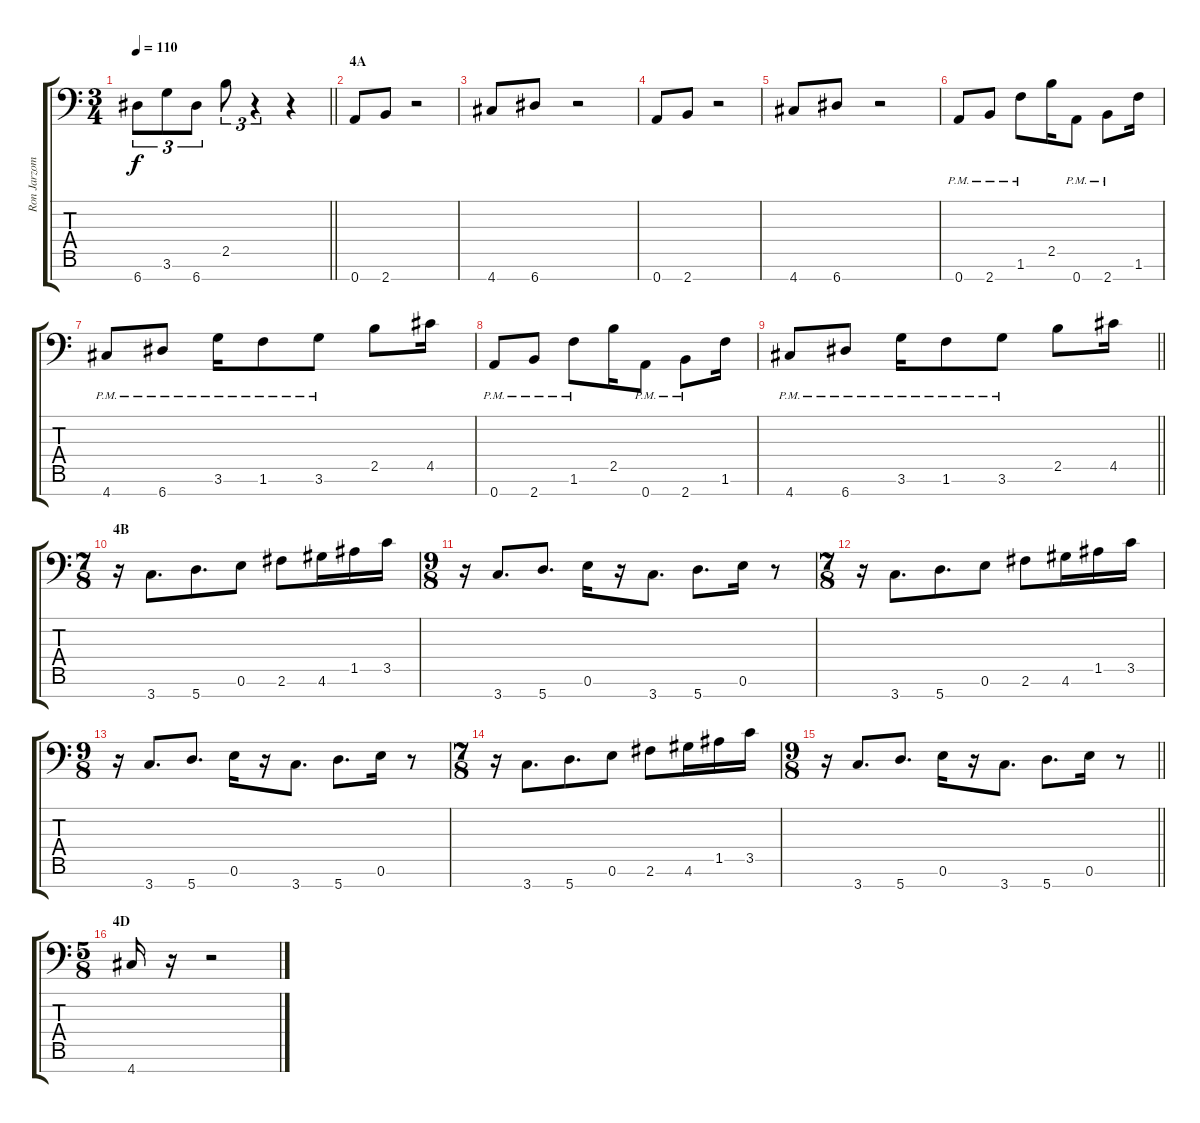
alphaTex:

\track ("Ron Jarzombek - Rhythm R" "Ron Jarzom") {instrument distortionguitar}
\staff {score tabs}
\tuning (E4 B3 G3 D3 A2 E2 A1) {hide}
\ts (3 4)
\tempo 110
\clef f4
\barLineRight lightlight
\ks c
6.7.8{tu (3 2) dy f} 3.6.8{tu (3 2)} 6.7.8{tu (3 2)} 2.5.8{tu (3 2)} r.4{tu (3 2)} r.4 |
\section ("" "4A")
0.7.8{volume 16} 2.7.8 r.2 |
4.7.8 6.7.8 r.2 |
0.7.8 2.7.8 r.2 |
4.7.8 6.7.8 r.2 |
0.7{pm}.8 2.7{pm}.8 1.6{pm}.8 2.5.16 0.7{pm}.8 2.7{pm}.8 1.6.16 |
4.7{pm}.8 6.7{pm}.8 3.6{pm}.16 1.6{pm}.8 3.6{pm}.8 2.5.8 4.5.16 |
0.7{pm}.8 2.7{pm}.8 1.6{pm}.8 2.5.16 0.7{pm}.8 2.7{pm}.8 1.6.16 |
\barLineRight lightlight
4.7{pm}.8 6.7{pm}.8 3.6{pm}.16 1.6{pm}.8 3.6{pm}.8 2.5.8 4.5.16 |
\ts (7 8)
\section ("" "4B")
r.16{volume 14} 3.7.8{d} 5.7.8{d} 0.6.8 2.6.8 4.6.16 1.5.16 3.5.16 |
\ts (9 8)
r.16 3.7.8{d} 5.7.8{d} 0.6.16 r.16 3.7.8{d} 5.7.8{d} 0.6.16 r.8 |
\ts (7 8)
r.16 3.7.8{d} 5.7.8{d} 0.6.8 2.6.8 4.6.16 1.5.16 3.5.16 |
\ts (9 8)
r.16 3.7.8{d} 5.7.8{d} 0.6.16 r.16 3.7.8{d} 5.7.8{d} 0.6.16 r.8 |
\ts (7 8)
r.16 3.7.8{d} 5.7.8{d} 0.6.8 2.6.8 4.6.16 1.5.16 3.5.16 |
\ts (9 8)
\barLineRight lightlight
r.16 3.7.8{d} 5.7.8{d} 0.6.16 r.16 3.7.8{d} 5.7.8{d} 0.6.16 r.8 |
\ts (5 8)
\section ("" "4D")
4.7.16 r.16 r.2
